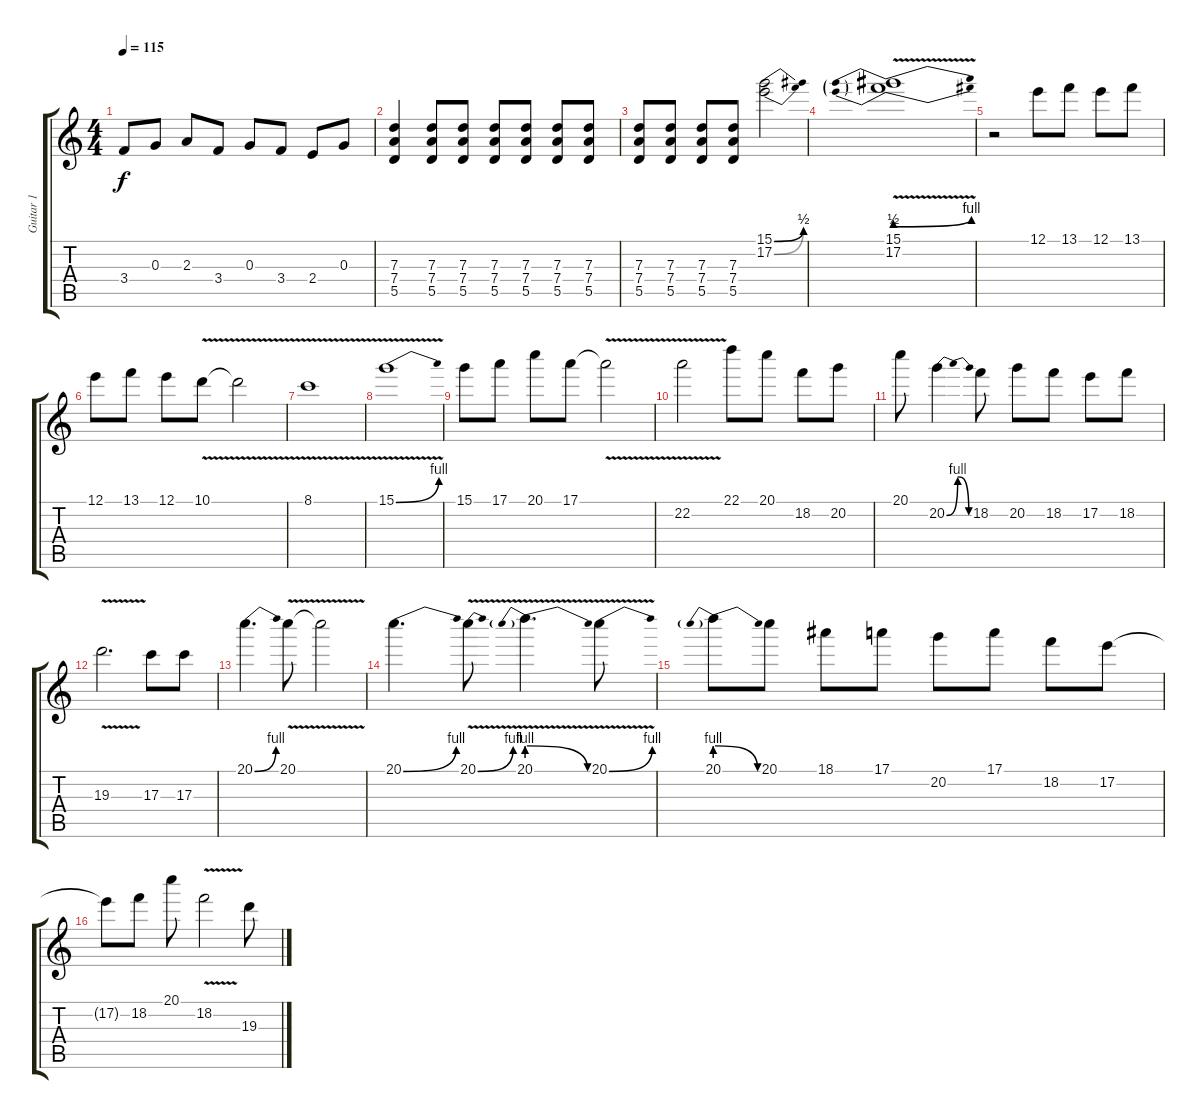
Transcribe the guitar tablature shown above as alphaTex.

\track ("Guitar 1" "Guitar 1") {instrument overdrivenguitar}
\staff {score tabs}
\tuning (E4 B3 G3 D3 A2 E2) {hide}
\ts (4 4)
\tempo 115
\clef g2
\ks c
3.4.8{dy f} 0.3.8 2.3.8 3.4.8 0.3.8 3.4.8 2.4.8 0.3.8 |
(7.3 7.4 5.5).4 (7.3 7.4 5.5).8 (7.3 7.4 5.5).8 (7.3 7.4 5.5).8 (7.3 7.4 5.5).8 (7.3 7.4 5.5).8 (7.3 7.4 5.5).8 |
(7.3 7.4 5.5).8 (7.3 7.4 5.5).8 (7.3 7.4 5.5).8 (7.3 7.4 5.5).8 (15.1{be (bend 0 0 60 2)} 17.2{be (bend 0 0 60 2)}).2 |
(15.1{be (prebendbend 0 2 60 4) v} 17.2{be (prebendbend 0 2 60 4) v}).1 |
r.2 12.1.8 13.1.8 12.1.8 13.1.8 |
12.1.8 13.1.8 12.1.8 10.1{v}.8 10.1{t}.2 |
8.1{v}.1 |
15.1{be (bend 0 0 60 4) v}.1 |
15.1.8 17.1.8 20.1.8 17.1.8 17.1{v t}.2 |
22.2{v}.2 22.1.8 20.1.8 18.2.8 20.2.8 |
20.1.8 20.2{be (bendrelease 0 0 20 4 40 4 60 0)}.4 18.2.8 20.2.8 18.2.8 17.2.8 18.2.8 |
19.3{v}.2{d} 17.3.8 17.3.8 |
20.1{be (bend 0 0 60 4)}.4{d} 20.1{v}.8 20.1{v t}.2 |
20.1{be (bend 0 0 60 4)}.4{d} 20.1{be (bend 0 0 60 4) v}.8 20.1{be (prebendrelease 0 4 60 0) v}.4{d} 20.1{be (bend 0 0 60 4) v}.8 |
20.1{be (prebendrelease 0 4 60 0)}.8 20.1.8 18.1.8 17.1.8 20.2.8 17.1.8 18.2.8 17.2.8 |
17.2{t}.8 18.2.8 20.1.8 18.2{v}.2 19.3.8
